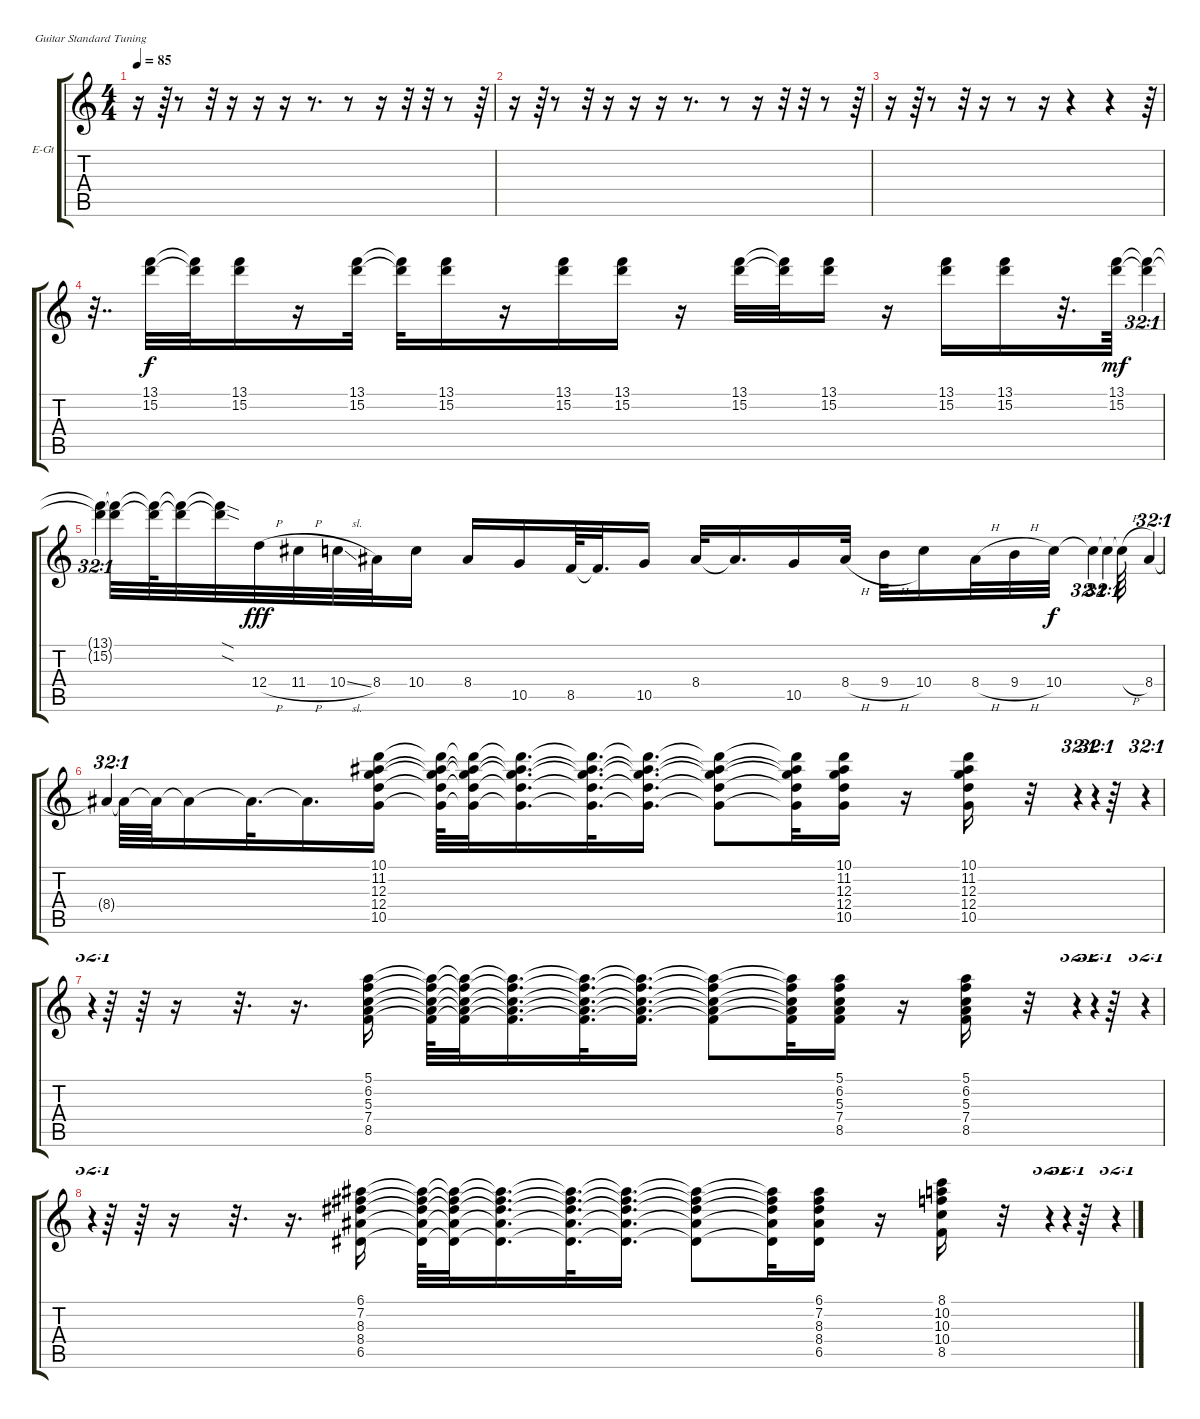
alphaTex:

\bracketExtendMode groupsimilarinstruments
\firstSystemTrackNameOrientation horizontal
\otherSystemsTrackNameOrientation horizontal
\track ("Guitar" "E-Gt") {instrument distortionguitar}
\staff {score tabs}
\tuning (E4 B3 G3 D3 A2 E2)
\ts (4 4)
\tempo 85
\clef g2
\ks c
r.16{dy f} r.64 r.8 r.32 r.16 r.16 r.16 r.8{d} r.8 r.16 r.32 r.32 r.8 r.64 |
r.16 r.64 r.8 r.32 r.16 r.16 r.16 r.8{d} r.8 r.16 r.32 r.32 r.8 r.64 |
r.16 r.64 r.8 r.32 r.16 r.8 r.16 r.4 r.4 r.64 |
r.32{dd} (13.1 15.2).32 (13.1{t} 15.2{t}).32 (13.1 15.2).16 r.16 (13.1 15.2).32 (13.1{t} 15.2{t}).32 (13.1 15.2).16 r.16 (13.1 15.2).16 (13.1 15.2).16 r.16 (13.1 15.2).32 (13.1{t} 15.2{t}).32 (13.1 15.2).16 r.16 (13.1 15.2).16 (13.1 15.2).16 r.32{d} (13.1 15.2).64{dy mf} (13.1{t} 15.2{t}).4{tu (32 1)} |
(13.1{t} 15.2{t}).4{tu (32 1)} (13.1{t} 15.2{t}).32 (13.1{t} 15.2{t}).64 (13.1{t} 15.2{t}).32 (13.1{sod t} 15.2{sod t}).32 12.4{h}.32{dy fff} 11.4{h}.32 10.4{sl}.32 8.4.32 10.4.16 8.4.16 10.5.16 8.5.64 8.5{t}.32{d} 10.5.16 8.4.32 8.4{t}.16{d} 10.5.16 8.4{h}.32 9.4{h}.32 10.4.16 8.4{h}.32 9.4{h}.32 10.4.32{dy f} 10.4{t}.4{tu (32 1)} 10.4{t}.4{tu (32 1)} 10.4{h t}.64 8.4.4{tu (32 1)} |
8.4{t}.4{tu (32 1)} 8.4{t}.64 8.4{t}.64 8.4{t}.16 8.4{t}.32{d} 8.4{t}.16{d} (10.1 11.2 12.3 12.4 10.5).16 (10.1{t} 11.2{t} 12.3{t} 12.4{t} 10.5{t}).64 (10.1{t} 11.2{t} 12.3{t} 12.4{t} 10.5{t}).32 (10.1{t} 11.2{t} 12.3{t} 12.4{t} 10.5{t}).16{d} (10.1{t} 11.2{t} 12.3{t} 12.4{t} 10.5{t}).32{d} (10.1{t} 11.2{t} 12.3{t} 12.4{t} 10.5{t}).16{d} (10.1{t} 11.2{t} 12.3{t} 12.4{t} 10.5{t}).8 (10.1{t} 11.2{t} 12.3{t} 12.4{t} 10.5{t}).32 (10.1 11.2 12.3 12.4 10.5).16 r.16 (10.1 11.2 12.3 12.4 10.5).16 r.32 r.4{tu (32 1)} r.4{tu (32 1)} r.64 r.4{tu (32 1)} |
r.4{tu (32 1)} r.64 r.64 r.16 r.32{d} r.16{d} (5.1 6.2 5.3 7.4 8.5).16 (5.1{t} 6.2{t} 5.3{t} 7.4{t} 8.5{t}).64 (5.1{t} 6.2{t} 5.3{t} 7.4{t} 8.5{t}).32 (5.1{t} 6.2{t} 5.3{t} 7.4{t} 8.5{t}).16{d} (5.1{t} 6.2{t} 5.3{t} 7.4{t} 8.5{t}).32{d} (5.1{t} 6.2{t} 5.3{t} 7.4{t} 8.5{t}).16{d} (5.1{t} 6.2{t} 5.3{t} 7.4{t} 8.5{t}).8 (5.1{t} 6.2{t} 5.3{t} 7.4{t} 8.5{t}).32 (5.1 6.2 5.3 7.4 8.5).16 r.16 (5.1 6.2 5.3 7.4 8.5).16 r.32 r.4{tu (32 1)} r.4{tu (32 1)} r.64 r.4{tu (32 1)} |
r.4{tu (32 1)} r.64 r.64 r.16 r.32{d} r.16{d} (6.1 7.2 8.3 8.4 6.5).16 (6.1{t} 7.2{t} 8.3{t} 8.4{t} 6.5{t}).64 (6.1{t} 7.2{t} 8.3{t} 8.4{t} 6.5{t}).32 (6.1{t} 7.2{t} 8.3{t} 8.4{t} 6.5{t}).16{d} (6.1{t} 7.2{t} 8.3{t} 8.4{t} 6.5{t}).32{d} (6.1{t} 7.2{t} 8.3{t} 8.4{t} 6.5{t}).16{d} (6.1{t} 7.2{t} 8.3{t} 8.4{t} 6.5{t}).8 (6.1{t} 7.2{t} 8.3{t} 8.4{t} 6.5{t}).32 (6.1 7.2 8.3 8.4 6.5).16 r.16 (8.1 10.2 10.3 10.4 8.5).16 r.32 r.4{tu (32 1)} r.4{tu (32 1)} r.64 r.4{tu (32 1)}
